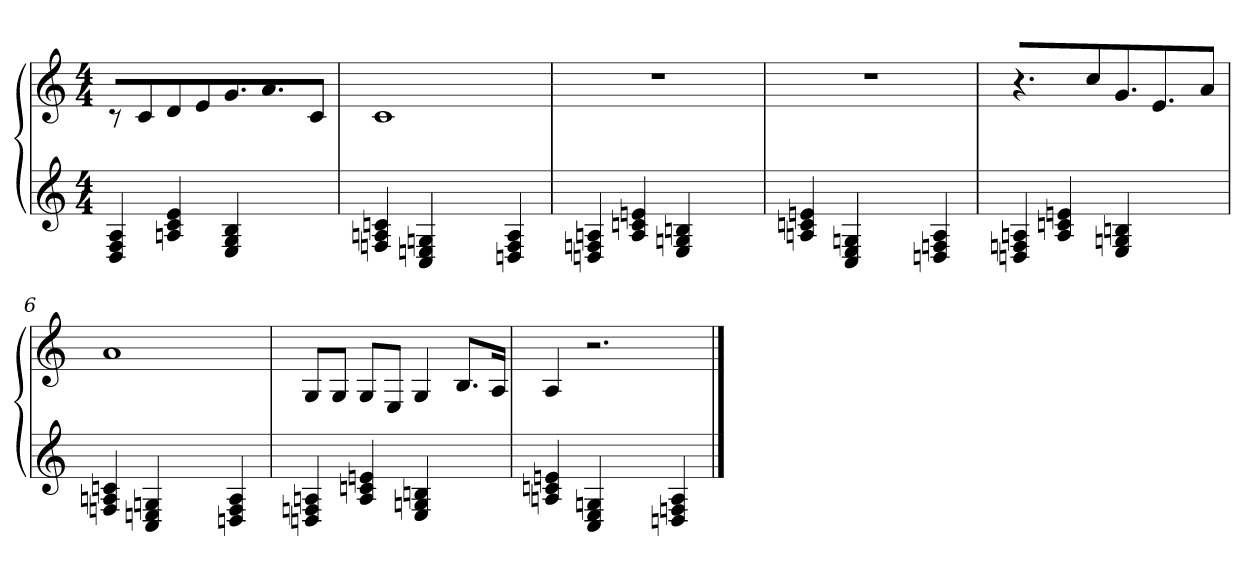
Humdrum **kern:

**kern	**kern
*part2	*part1
*staff2	*staff1
*clefG2	*clefG2
*M4/4	*M4/4
*MM122	*MM122
=1	=1
4D 4F 4A	8r
.	8c
4An 4c 4e	8d/L
.	8e/J
4E 4G 4B	8.g/L
.	8.a/J
4ryy	.
.	8cJ
=2	=2
4Fn 4An 4cn	1c
4C 4En 4Gn	.
4ryy	.
4Dn 4F 4A	.
=3	=3
4Dn 4Fn 4An	1r
4A 4cn 4en	.
4E 4Gn 4Bn	.
4ryy	.
=4	=4
4An 4cn 4en	1r
4C 4E 4Gn	.
4ryy	.
4Dn 4Fn 4A	.
=5	=5
4Dn 4Fn 4An	4.r
4A 4cn 4en	.
.	8cc
4E 4Gn 4Bn	8.g/L
.	8.e/J
4ryy	.
.	8aJ
=6	=6
4Fn 4An 4cn	1a
4C 4En 4Gn	.
4ryy	.
4Dn 4F 4A	.
=7	=7
4Dn 4Fn 4An	8G/L
.	8G/J
4A 4cn 4en	8G/L
.	8E/J
4E 4Gn 4Bn	4G
4ryy	8.B/L
.	16A/Jk
=8	=8
4An 4cn 4en	4A
4C 4E 4Gn	2.r
4ryy	.
4Dn 4Fn 4A	.
==	==
*-	*-
